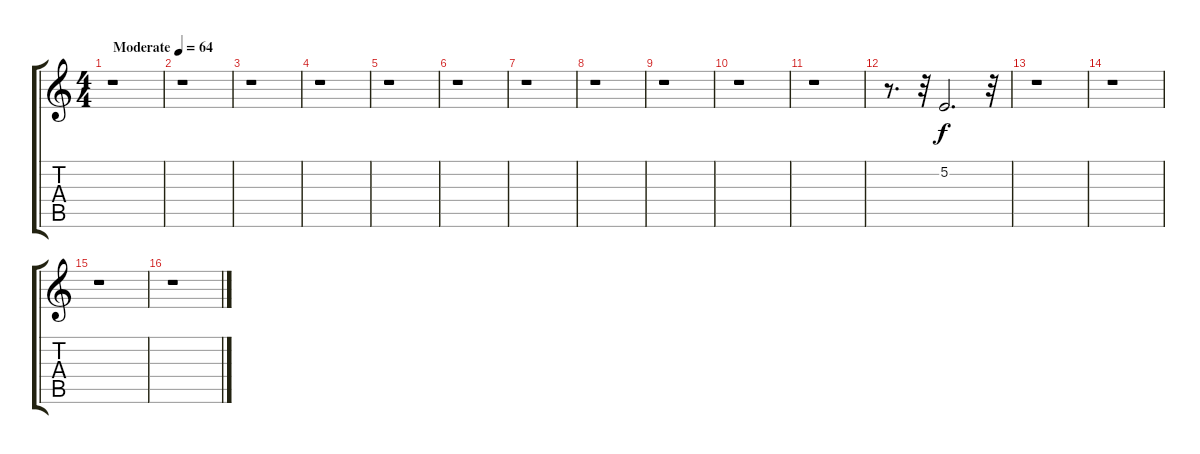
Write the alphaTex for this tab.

\track "" {instrument seashore}
\staff {score tabs}
\tuning (E4 B3 G3 D3 A2 E2) {hide}
\ts (4 4)
\tempo (64 "Moderate")
\clef g2
\ks c
r.1{dy f instrument seashore} |
r.1 |
r.1 |
r.1 |
r.1 |
r.1 |
r.1 |
r.1 |
r.1 |
r.1 |
r.1 |
r.8{d} r.32 5.2.2{d} r.32 |
r.1 |
r.1 |
r.1 |
r.1
